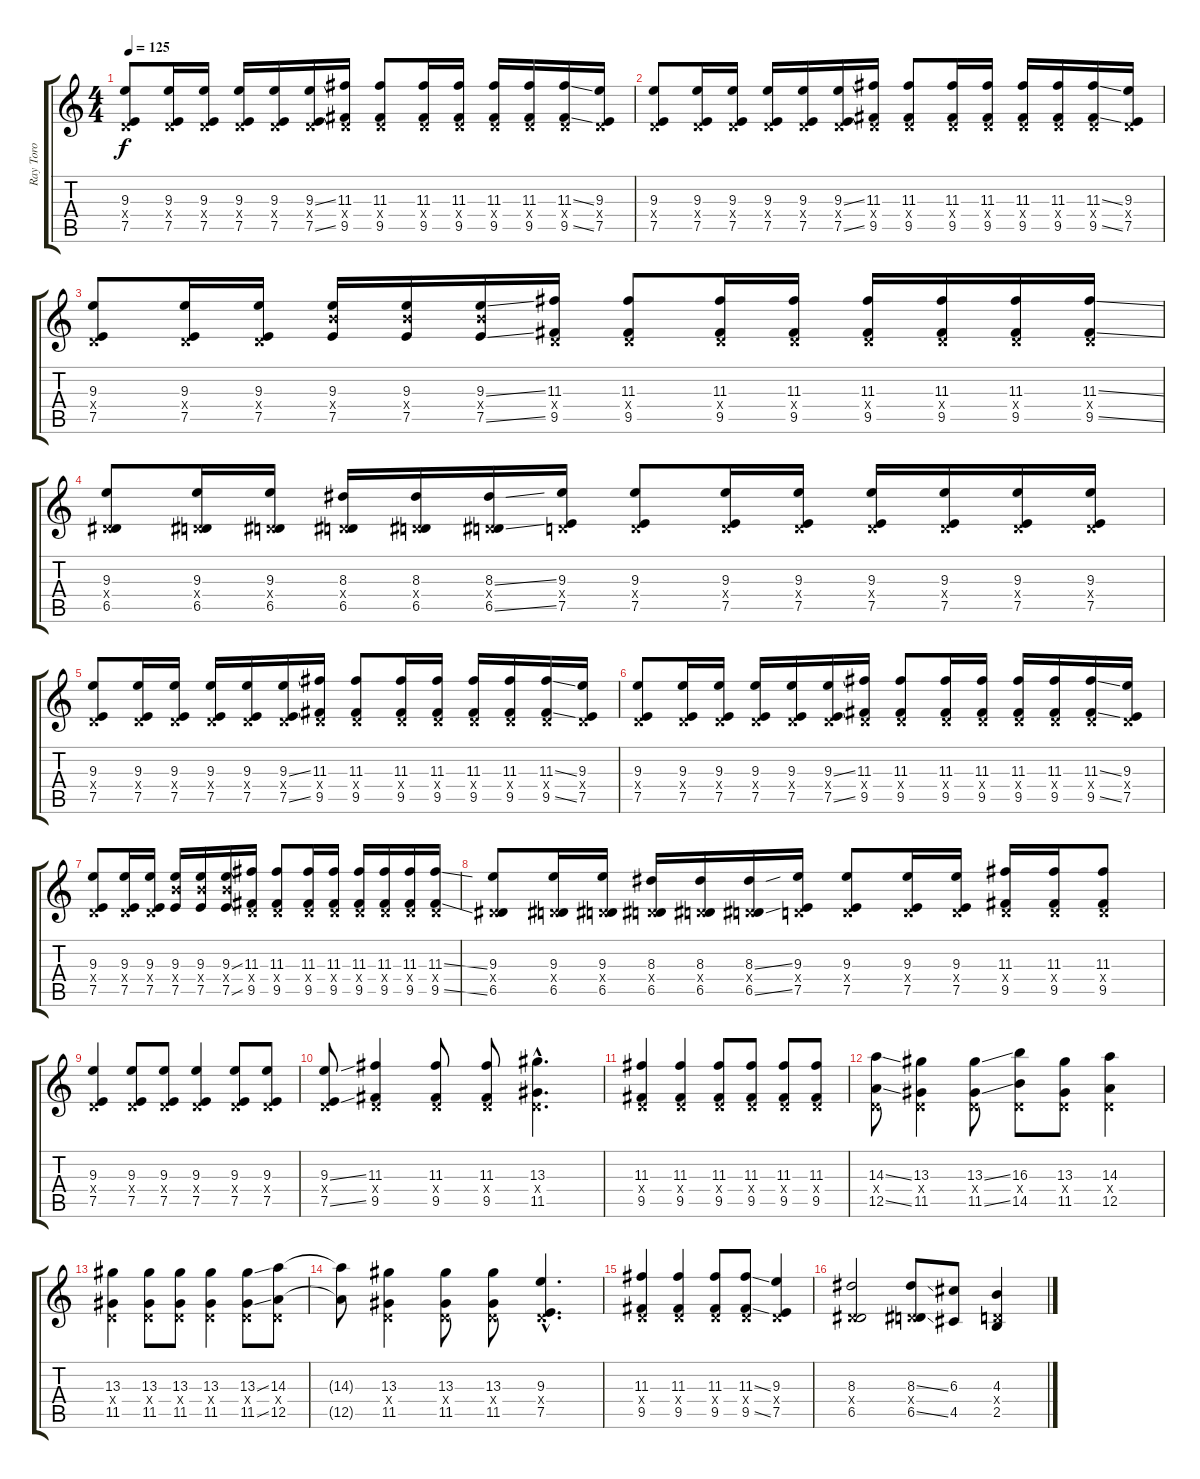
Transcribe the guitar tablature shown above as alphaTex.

\track ("Ray Toro" "Ray Toro") {instrument distortionguitar}
\staff {score tabs}
\tuning (E4 B3 G3 D3 A2 E2) {hide}
\ts (4 4)
\tempo 125
\clef g2
\ks c
(9.3 0.4{x} 7.5).8{dy f} (9.3 0.4{x} 7.5).16 (9.3 0.4{x} 7.5).16 (9.3 0.4{x} 7.5).16 (9.3 0.4{x} 7.5).16 (9.3{ss} 0.4{x} 7.5{ss}).16 (11.3 0.4{x} 9.5).16 (11.3 0.4{x} 9.5).8 (11.3 0.4{x} 9.5).16 (11.3 0.4{x} 9.5).16 (11.3 0.4{x} 9.5).16 (11.3 0.4{x} 9.5).16 (11.3{ss} 0.4{x} 9.5{ss}).16 (9.3 0.4{x} 7.5).16 |
(9.3 0.4{x} 7.5).8 (9.3 0.4{x} 7.5).16 (9.3 0.4{x} 7.5).16 (9.3 0.4{x} 7.5).16 (9.3 0.4{x} 7.5).16 (9.3{ss} 0.4{x} 7.5{ss}).16 (11.3 0.4{x} 9.5).16 (11.3 0.4{x} 9.5).8 (11.3 0.4{x} 9.5).16 (11.3 0.4{x} 9.5).16 (11.3 0.4{x} 9.5).16 (11.3 0.4{x} 9.5).16 (11.3{ss} 0.4{x} 9.5{ss}).16 (9.3 0.4{x} 7.5).16 |
(9.3 0.4{x} 7.5).8 (9.3 0.4{x} 7.5).16 (9.3 0.4{x} 7.5).16 (9.3 9.4{x} 7.5).16 (9.3 9.4{x} 7.5).16 (9.3{ss} 9.4{x} 7.5{ss}).16 (11.3 0.4{x} 9.5).16 (11.3 0.4{x} 9.5).8 (11.3 0.4{x} 9.5).16 (11.3 0.4{x} 9.5).16 (11.3 0.4{x} 9.5).16 (11.3 0.4{x} 9.5).16 (11.3 0.4{x} 9.5).16 (11.3{ss} 0.4{x} 9.5{ss}).16 |
(9.3 0.4{x} 6.5).8 (9.3 0.4{x} 6.5).16 (9.3 0.4{x} 6.5).16 (8.3 0.4{x} 6.5).16 (8.3 0.4{x} 6.5).16 (8.3{ss} 0.4{x} 6.5{ss}).16 (9.3 0.4{x} 7.5).16 (9.3 0.4{x} 7.5).8 (9.3 0.4{x} 7.5).16 (9.3 0.4{x} 7.5).16 (9.3 0.4{x} 7.5).16 (9.3 0.4{x} 7.5).16 (9.3 0.4{x} 7.5).16 (9.3 0.4{x} 7.5).16 |
(9.3 0.4{x} 7.5).8 (9.3 0.4{x} 7.5).16 (9.3 0.4{x} 7.5).16 (9.3 0.4{x} 7.5).16 (9.3 0.4{x} 7.5).16 (9.3{ss} 0.4{x} 7.5{ss}).16 (11.3 0.4{x} 9.5).16 (11.3 0.4{x} 9.5).8 (11.3 0.4{x} 9.5).16 (11.3 0.4{x} 9.5).16 (11.3 0.4{x} 9.5).16 (11.3 0.4{x} 9.5).16 (11.3{ss} 0.4{x} 9.5{ss}).16 (9.3 0.4{x} 7.5).16 |
(9.3 0.4{x} 7.5).8 (9.3 0.4{x} 7.5).16 (9.3 0.4{x} 7.5).16 (9.3 0.4{x} 7.5).16 (9.3 0.4{x} 7.5).16 (9.3{ss} 0.4{x} 7.5{ss}).16 (11.3 0.4{x} 9.5).16 (11.3 0.4{x} 9.5).8 (11.3 0.4{x} 9.5).16 (11.3 0.4{x} 9.5).16 (11.3 0.4{x} 9.5).16 (11.3 0.4{x} 9.5).16 (11.3{ss} 0.4{x} 9.5{ss}).16 (9.3 0.4{x} 7.5).16 |
(9.3 0.4{x} 7.5).8 (9.3 0.4{x} 7.5).16 (9.3 0.4{x} 7.5).16 (9.3 9.4{x} 7.5).16 (9.3 9.4{x} 7.5).16 (9.3{ss} 9.4{x} 7.5{ss}).16 (11.3 0.4{x} 9.5).16 (11.3 0.4{x} 9.5).8 (11.3 0.4{x} 9.5).16 (11.3 0.4{x} 9.5).16 (11.3 0.4{x} 9.5).16 (11.3 0.4{x} 9.5).16 (11.3 0.4{x} 9.5).16 (11.3{ss} 0.4{x} 9.5{ss}).16 |
(9.3 0.4{x} 6.5).8 (9.3 0.4{x} 6.5).16 (9.3 0.4{x} 6.5).16 (8.3 0.4{x} 6.5).16 (8.3 0.4{x} 6.5).16 (8.3{ss} 0.4{x} 6.5{ss}).16 (9.3 0.4{x} 7.5).16 (9.3 0.4{x} 7.5).8 (9.3 0.4{x} 7.5).16 (9.3 0.4{x} 7.5).16 (11.3 0.4{x} 9.5).16 (11.3 0.4{x} 9.5).16 (11.3 0.4{x} 9.5).8 |
(9.3 0.4{x} 7.5).4 (9.3 0.4{x} 7.5).8 (9.3 0.4{x} 7.5).8 (9.3 0.4{x} 7.5).4 (9.3 0.4{x} 7.5).8 (9.3 0.4{x} 7.5).8 |
(9.3{ss} 0.4{x} 7.5{ss}).8 (11.3 0.4{x} 9.5).4 (11.3 0.4{x} 9.5).8 (11.3 0.4{x} 9.5).8 (13.3{hac} 0.4{hac x} 11.5{hac}).4{d} |
(11.3 0.4{x} 9.5).4 (11.3 0.4{x} 9.5).4 (11.3 0.4{x} 9.5).8 (11.3 0.4{x} 9.5).8 (11.3 0.4{x} 9.5).8 (11.3 0.4{x} 9.5).8 |
(14.3{ss} 0.4{x} 12.5{ss}).8 (13.3 0.4{x} 11.5).4 (13.3{ss} 0.4{x} 11.5{ss}).8 (16.3 0.4{x} 14.5).8 (13.3 0.4{x} 11.5).8 (14.3 0.4{x} 12.5).4 |
(13.3 0.4{x} 11.5).4 (13.3 0.4{x} 11.5).8 (13.3 0.4{x} 11.5).8 (13.3 0.4{x} 11.5).4 (13.3{ss} 0.4{x} 11.5{ss}).8 (14.3 0.4{x} 12.5).8 |
(14.3{t} 12.5{t}).8 (13.3 0.4{x} 11.5).4 (13.3 0.4{x} 11.5).8 (13.3 0.4{x} 11.5).8 (9.3{hac} 0.4{hac x} 7.5{hac}).4{d} |
(11.3 0.4{x} 9.5).4 (11.3 0.4{x} 9.5).4 (11.3 0.4{x} 9.5).8 (11.3{ss} 0.4{x} 9.5{ss}).8 (9.3 0.4{x} 7.5).4 |
(8.3 0.4{x} 6.5).2 (8.3{ss} 0.4{x} 6.5{ss}).8 (6.3 4.5).8 (4.3 0.4{x} 2.5).4
